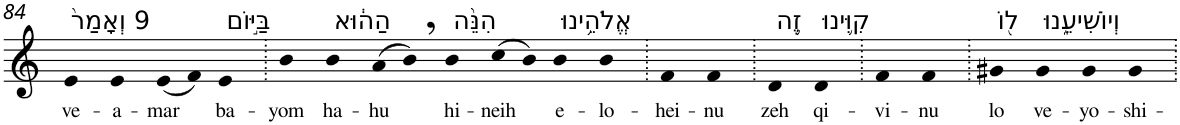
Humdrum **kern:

**kern	**text
*part1	*part1
*staff1	*staff1
*I"Piano	*
*I'Pno	*
!!LO:PB:g=z
*clefG2	*
*k[]	*
=84	=84
!LO:TX:a:t=9 וְאָמַר֙	!
!	!LO:LY:b
4e	ve-
!	!LO:LY:b
4e	-a-
!	!LO:LY:b
(8e	-mar
8f)	.
!LO:TX:a:t=בַּיּ֣וֹם	!
!	!LO:LY:b
4e	ba-
=85.	=85.
!	!LO:LY:b
4b	-yom
!LO:TX:a:t=הַה֔וּא	!
!	!LO:LY:b
4b	ha-
!	!LO:LY:b
(8a	-hu
8b,)	.
!LO:TX:a:t=הִנֵּ֨ה	!
!	!LO:LY:b
4b	hi-
!	!LO:LY:b
(8cc	-neih
8b)	.
!LO:TX:a:t=אֱלֹהֵ֥ינוּ	!
!	!LO:LY:b
4b	e-
!	!LO:LY:b
4b	-lo-
=86.	=86.
!	!LO:LY:b
4f	-hei-
!	!LO:LY:b
4f	-nu
=87.	=87.
!LO:TX:a:t=זֶ֛ה	!
!	!LO:LY:b
4d	zeh
!LO:TX:a:t=קִוִּ֥ינוּ	!
!	!LO:LY:b
4d	qi-
=88.	=88.
!	!LO:LY:b
4f	-vi-
!	!LO:LY:b
4f	-nu
=89.	=89.
!LO:TX:a:t=ל֖וֹ	!
!	!LO:LY:b
4g#X	lo
!LO:TX:a:t=וְיוֹשִׁיעֵ֑נוּ	!
!	!LO:LY:b
4g#	ve-
!	!LO:LY:b
4g#	-yo-
!	!LO:LY:b
4g#	-shi-
=.	=.
*-	*-
